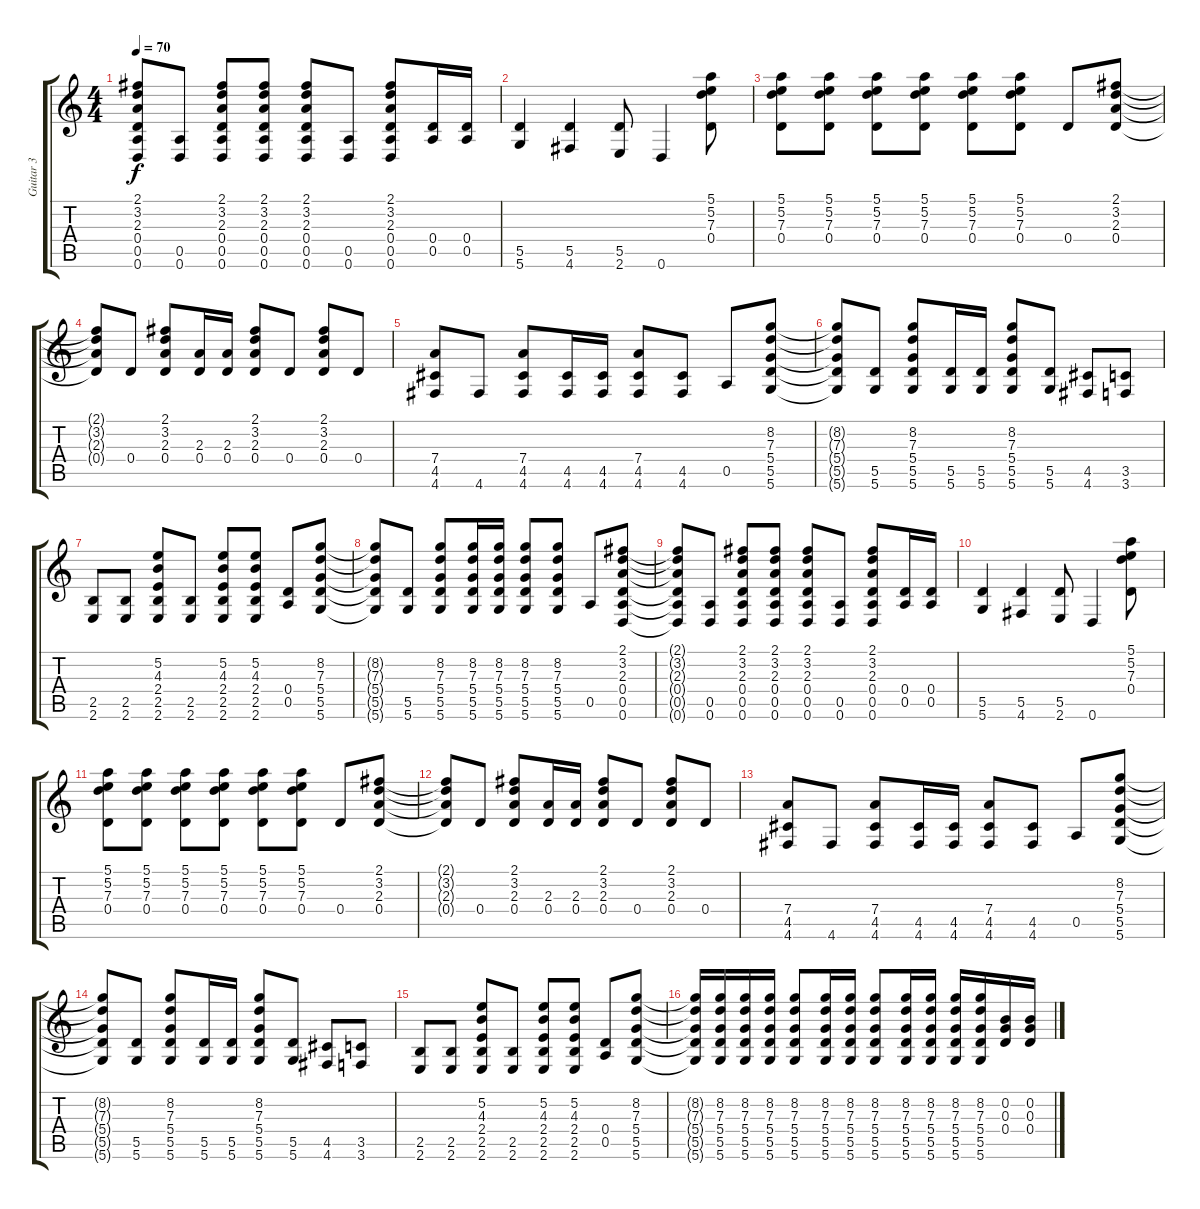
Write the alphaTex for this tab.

\track ("Guitar 3" "Guitar 3") {instrument distortionguitar}
\staff {score tabs}
\tuning (E4 B3 G3 D3 A2 D2) {hide}
\ts (4 4)
\tempo 70
\clef g2
\ks c
(2.1{t} 3.2{t} 2.3{t} 0.4{t} 0.5{t} 0.6{t}).8{dy f} (0.5 0.6).8 (2.1 3.2 2.3 0.4 0.5 0.6).8 (2.1 3.2 2.3 0.4 0.5 0.6).8 (2.1 3.2 2.3 0.4 0.5 0.6).8 (0.5 0.6).8 (2.1 3.2 2.3 0.4 0.5 0.6).8 (0.4 0.5).16 (0.4 0.5).16 |
(5.5 5.6).4 (5.5 4.6).4 (5.5 2.6).8 0.6.4 (5.1 5.2 7.3 0.4).8 |
(5.1 5.2 7.3 0.4).8 (5.1 5.2 7.3 0.4).8 (5.1 5.2 7.3 0.4).8 (5.1 5.2 7.3 0.4).8 (5.1 5.2 7.3 0.4).8 (5.1 5.2 7.3 0.4).8 0.4.8 (2.1 3.2 2.3 0.4).8 |
(2.1{t} 3.2{t} 2.3{t} 0.4{t}).8 0.4.8 (2.1 3.2 2.3 0.4).8 (2.3 0.4).16 (2.3 0.4).16 (2.1 3.2 2.3 0.4).8 0.4.8 (2.1 3.2 2.3 0.4).8 0.4.8 |
(7.4 4.5 4.6).8 4.6.8 (7.4 4.5 4.6).8 (4.5 4.6).16 (4.5 4.6).16 (7.4 4.5 4.6).8 (4.5 4.6).8 0.5.8 (8.2 7.3 5.4 5.5 5.6).8 |
(8.2{t} 7.3{t} 5.4{t} 5.5{t} 5.6{t}).8 (5.5 5.6).8 (8.2 7.3 5.4 5.5 5.6).8 (5.5 5.6).16 (5.5 5.6).16 (8.2 7.3 5.4 5.5 5.6).8 (5.5 5.6).8 (4.5 4.6).8 (3.5 3.6).8 |
(2.5 2.6).8 (2.5 2.6).8 (5.2 4.3 2.4 2.5 2.6).8 (2.5 2.6).8 (5.2 4.3 2.4 2.5 2.6).8 (5.2 4.3 2.4 2.5 2.6).8 (0.4 0.5).8 (8.2 7.3 5.4 5.5 5.6).8 |
(8.2{t} 7.3{t} 5.4{t} 5.5{t} 5.6{t}).8 (5.5 5.6).8 (8.2 7.3 5.4 5.5 5.6).8 (8.2 7.3 5.4 5.5 5.6).16 (8.2 7.3 5.4 5.5 5.6).16 (8.2 7.3 5.4 5.5 5.6).8 (8.2 7.3 5.4 5.5 5.6).8 0.5.8 (2.1 3.2 2.3 0.4 0.5 0.6).8 |
(2.1{t} 3.2{t} 2.3{t} 0.4{t} 0.5{t} 0.6{t}).8 (0.5 0.6).8 (2.1 3.2 2.3 0.4 0.5 0.6).8 (2.1 3.2 2.3 0.4 0.5 0.6).8 (2.1 3.2 2.3 0.4 0.5 0.6).8 (0.5 0.6).8 (2.1 3.2 2.3 0.4 0.5 0.6).8 (0.4 0.5).16 (0.4 0.5).16 |
(5.5 5.6).4 (5.5 4.6).4 (5.5 2.6).8 0.6.4 (5.1 5.2 7.3 0.4).8 |
(5.1 5.2 7.3 0.4).8 (5.1 5.2 7.3 0.4).8 (5.1 5.2 7.3 0.4).8 (5.1 5.2 7.3 0.4).8 (5.1 5.2 7.3 0.4).8 (5.1 5.2 7.3 0.4).8 0.4.8 (2.1 3.2 2.3 0.4).8 |
(2.1{t} 3.2{t} 2.3{t} 0.4{t}).8 0.4.8 (2.1 3.2 2.3 0.4).8 (2.3 0.4).16 (2.3 0.4).16 (2.1 3.2 2.3 0.4).8 0.4.8 (2.1 3.2 2.3 0.4).8 0.4.8 |
(7.4 4.5 4.6).8 4.6.8 (7.4 4.5 4.6).8 (4.5 4.6).16 (4.5 4.6).16 (7.4 4.5 4.6).8 (4.5 4.6).8 0.5.8 (8.2 7.3 5.4 5.5 5.6).8 |
(8.2{t} 7.3{t} 5.4{t} 5.5{t} 5.6{t}).8 (5.5 5.6).8 (8.2 7.3 5.4 5.5 5.6).8 (5.5 5.6).16 (5.5 5.6).16 (8.2 7.3 5.4 5.5 5.6).8 (5.5 5.6).8 (4.5 4.6).8 (3.5 3.6).8 |
(2.5 2.6).8 (2.5 2.6).8 (5.2 4.3 2.4 2.5 2.6).8 (2.5 2.6).8 (5.2 4.3 2.4 2.5 2.6).8 (5.2 4.3 2.4 2.5 2.6).8 (0.4 0.5).8 (8.2 7.3 5.4 5.5 5.6).8 |
(8.2{t} 7.3{t} 5.4{t} 5.5{t} 5.6{t}).16 (8.2 7.3 5.4 5.5 5.6).16 (8.2 7.3 5.4 5.5 5.6).16 (8.2 7.3 5.4 5.5 5.6).16 (8.2 7.3 5.4 5.5 5.6).8 (8.2 7.3 5.4 5.5 5.6).16 (8.2 7.3 5.4 5.5 5.6).16 (8.2 7.3 5.4 5.5 5.6).8 (8.2 7.3 5.4 5.5 5.6).16 (8.2 7.3 5.4 5.5 5.6).16 (8.2 7.3 5.4 5.5 5.6).16 (8.2 7.3 5.4 5.5 5.6).16 (0.2 0.3 0.4).16 (0.2 0.3 0.4).16
